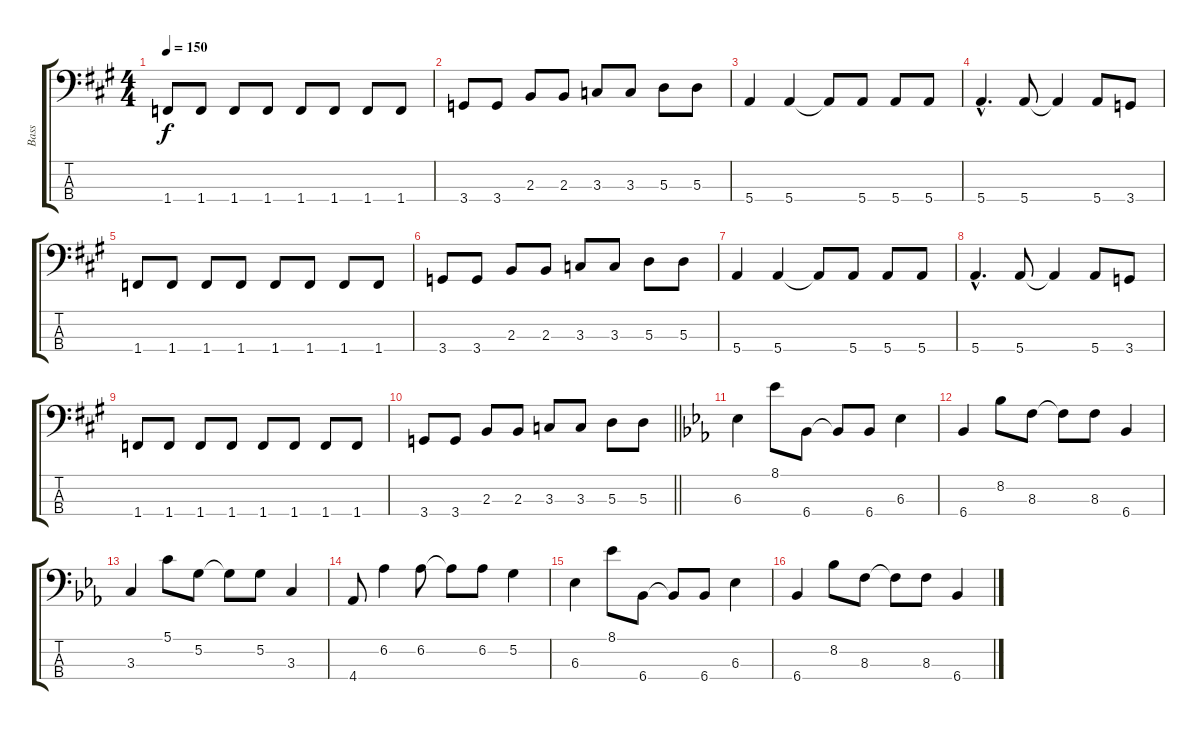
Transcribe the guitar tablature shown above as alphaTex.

\track ("Bass" "Bass") {instrument electricbasspick}
\staff {score tabs}
\tuning (G2 D2 A1 E1) {hide}
\ts (4 4)
\tempo 150
\clef f4
\ks a
1.4.8{dy f} 1.4.8 1.4.8 1.4.8 1.4.8 1.4.8 1.4.8 1.4.8 |
3.4.8 3.4.8 2.3.8 2.3.8 3.3.8 3.3.8 5.3.8 5.3.8 |
5.4.4 5.4.4 5.4{t}.8 5.4.8 5.4.8 5.4.8 |
5.4{hac}.4{d} 5.4.8 5.4{t}.4 5.4.8 3.4.8 |
1.4.8 1.4.8 1.4.8 1.4.8 1.4.8 1.4.8 1.4.8 1.4.8 |
3.4.8 3.4.8 2.3.8 2.3.8 3.3.8 3.3.8 5.3.8 5.3.8 |
5.4.4 5.4.4 5.4{t}.8 5.4.8 5.4.8 5.4.8 |
5.4{hac}.4{d} 5.4.8 5.4{t}.4 5.4.8 3.4.8 |
1.4.8 1.4.8 1.4.8 1.4.8 1.4.8 1.4.8 1.4.8 1.4.8 |
\barLineRight lightlight
3.4.8 3.4.8 2.3.8 2.3.8 3.3.8 3.3.8 5.3.8 5.3.8 |
\ks eb
6.3.4 8.1.8 6.4.8 6.4{t}.8 6.4.8 6.3.4 |
6.4.4 8.2.8 8.3.8 8.3{t}.8 8.3.8 6.4.4 |
3.3.4 5.1.8 5.2.8 5.2{t}.8 5.2.8 3.3.4 |
4.4.8 6.2.4 6.2.8 6.2{t}.8 6.2.8 5.2.4 |
6.3.4 8.1.8 6.4.8 6.4{t}.8 6.4.8 6.3.4 |
6.4.4 8.2.8 8.3.8 8.3{t}.8 8.3.8 6.4.4
